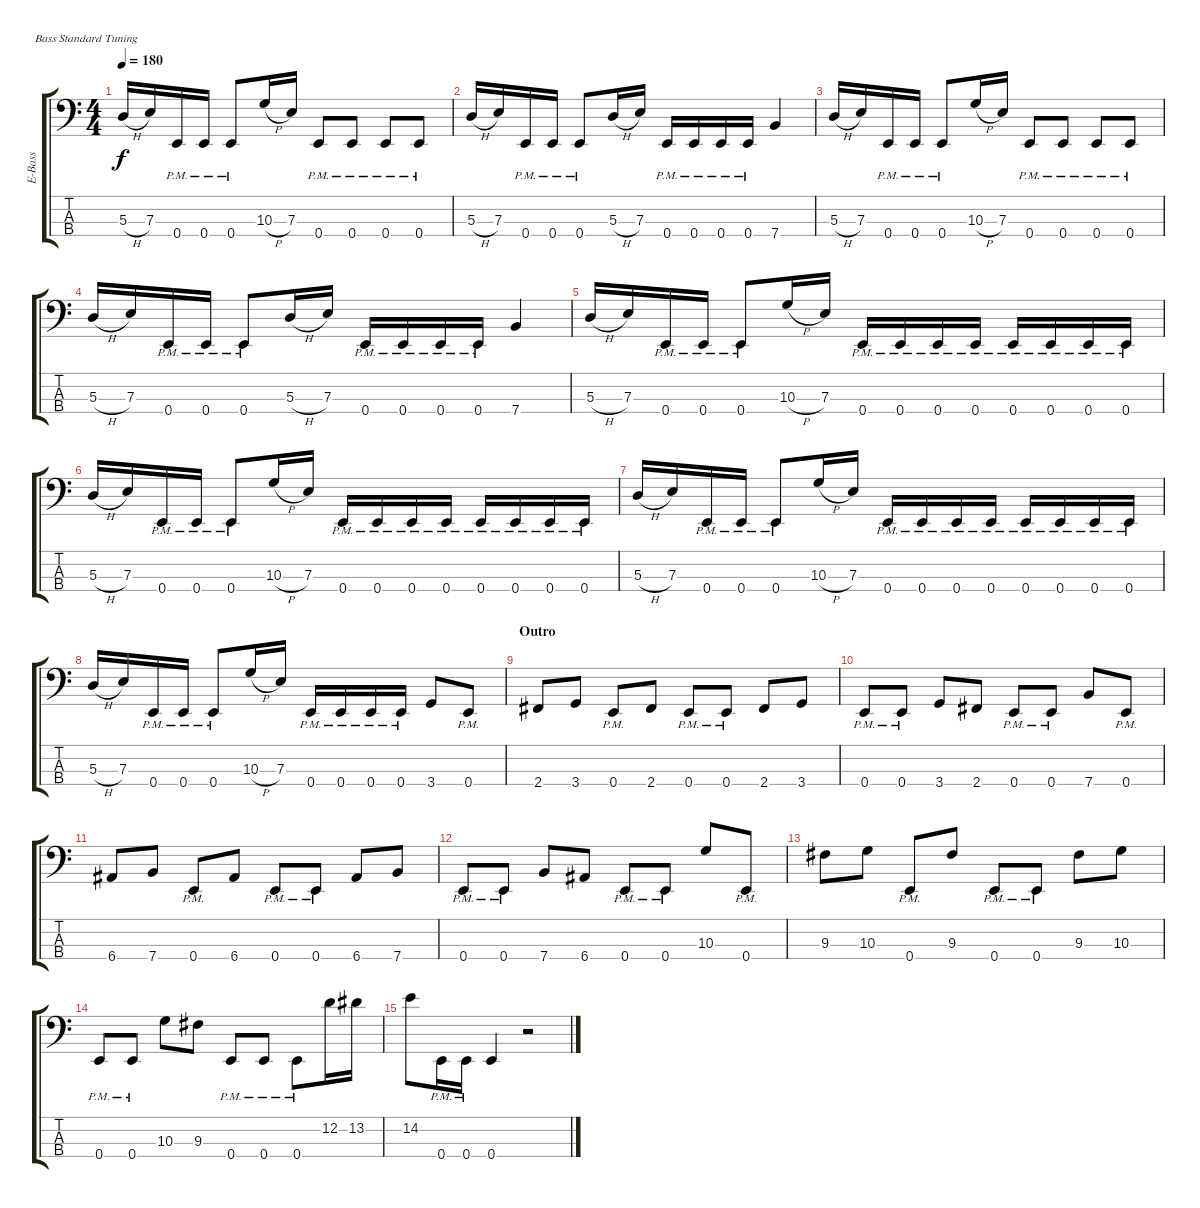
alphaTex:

\bracketExtendMode groupsimilarinstruments
\track ("D. Ellefson" "E-Bass") {instrument electricbasspick}
\staff {score tabs}
\tuning (G2 D2 A1 E1)
\ts (4 4)
\tempo 180
\clef f4
\ks c
5.3{h}.16{dy f} 7.3.16 0.4{pm}.16 0.4{pm}.16 0.4{pm}.8 10.3{h}.16 7.3.16 0.4{pm}.8 0.4{pm}.8 0.4{pm}.8 0.4{pm}.8 |
5.3{h}.16 7.3.16 0.4{pm}.16 0.4{pm}.16 0.4{pm}.8 5.3{h}.16 7.3.16 0.4{pm}.16 0.4{pm}.16 0.4{pm}.16 0.4{pm}.16 7.4.4 |
5.3{h}.16 7.3.16 0.4{pm}.16 0.4{pm}.16 0.4{pm}.8 10.3{h}.16 7.3.16 0.4{pm}.8 0.4{pm}.8 0.4{pm}.8 0.4{pm}.8 |
5.3{h}.16 7.3.16 0.4{pm}.16 0.4{pm}.16 0.4{pm}.8 5.3{h}.16 7.3.16 0.4{pm}.16 0.4{pm}.16 0.4{pm}.16 0.4{pm}.16 7.4.4 |
5.3{h}.16 7.3.16 0.4{pm}.16 0.4{pm}.16 0.4{pm}.8 10.3{h}.16 7.3.16 0.4{pm}.16 0.4{pm}.16 0.4{pm}.16 0.4{pm}.16 0.4{pm}.16 0.4{pm}.16 0.4{pm}.16 0.4{pm}.16 |
5.3{h}.16 7.3.16 0.4{pm}.16 0.4{pm}.16 0.4{pm}.8 10.3{h}.16 7.3.16 0.4{pm}.16 0.4{pm}.16 0.4{pm}.16 0.4{pm}.16 0.4{pm}.16 0.4{pm}.16 0.4{pm}.16 0.4{pm}.16 |
5.3{h}.16 7.3.16 0.4{pm}.16 0.4{pm}.16 0.4{pm}.8 10.3{h}.16 7.3.16 0.4{pm}.16 0.4{pm}.16 0.4{pm}.16 0.4{pm}.16 0.4{pm}.16 0.4{pm}.16 0.4{pm}.16 0.4{pm}.16 |
5.3{h}.16 7.3.16 0.4{pm}.16 0.4{pm}.16 0.4{pm}.8 10.3{h}.16 7.3.16 0.4{pm}.16 0.4{pm}.16 0.4{pm}.16 0.4{pm}.16 3.4.8 0.4{pm}.8 |
\section ("" "Outro")
2.4{acc #}.8 3.4.8 0.4{pm}.8 2.4{acc #}.8 0.4{pm}.8 0.4{pm}.8 2.4{acc #}.8 3.4.8 |
0.4{pm}.8 0.4{pm}.8 3.4.8 2.4{acc #}.8 0.4{pm}.8 0.4{pm}.8 7.4.8 0.4{pm}.8 |
6.4{acc #}.8 7.4.8 0.4{pm}.8 6.4{acc #}.8 0.4{pm}.8 0.4{pm}.8 6.4{acc #}.8 7.4.8 |
0.4{pm}.8 0.4{pm}.8 7.4.8 6.4{acc #}.8 0.4{pm}.8 0.4{pm}.8 10.3.8 0.4{pm}.8 |
9.3{acc #}.8 10.3.8 0.4{pm}.8 9.3{acc #}.8 0.4{pm}.8 0.4{pm}.8 9.3{acc #}.8 10.3.8 |
0.4{pm}.8 0.4{pm}.8 10.3.8 9.3{acc #}.8 0.4{pm}.8 0.4{pm}.8 0.4{pm}.8 12.2.16 13.2{acc #}.16 |
14.2.8 0.4{pm}.16 0.4{pm}.16 0.4.4 r.2
